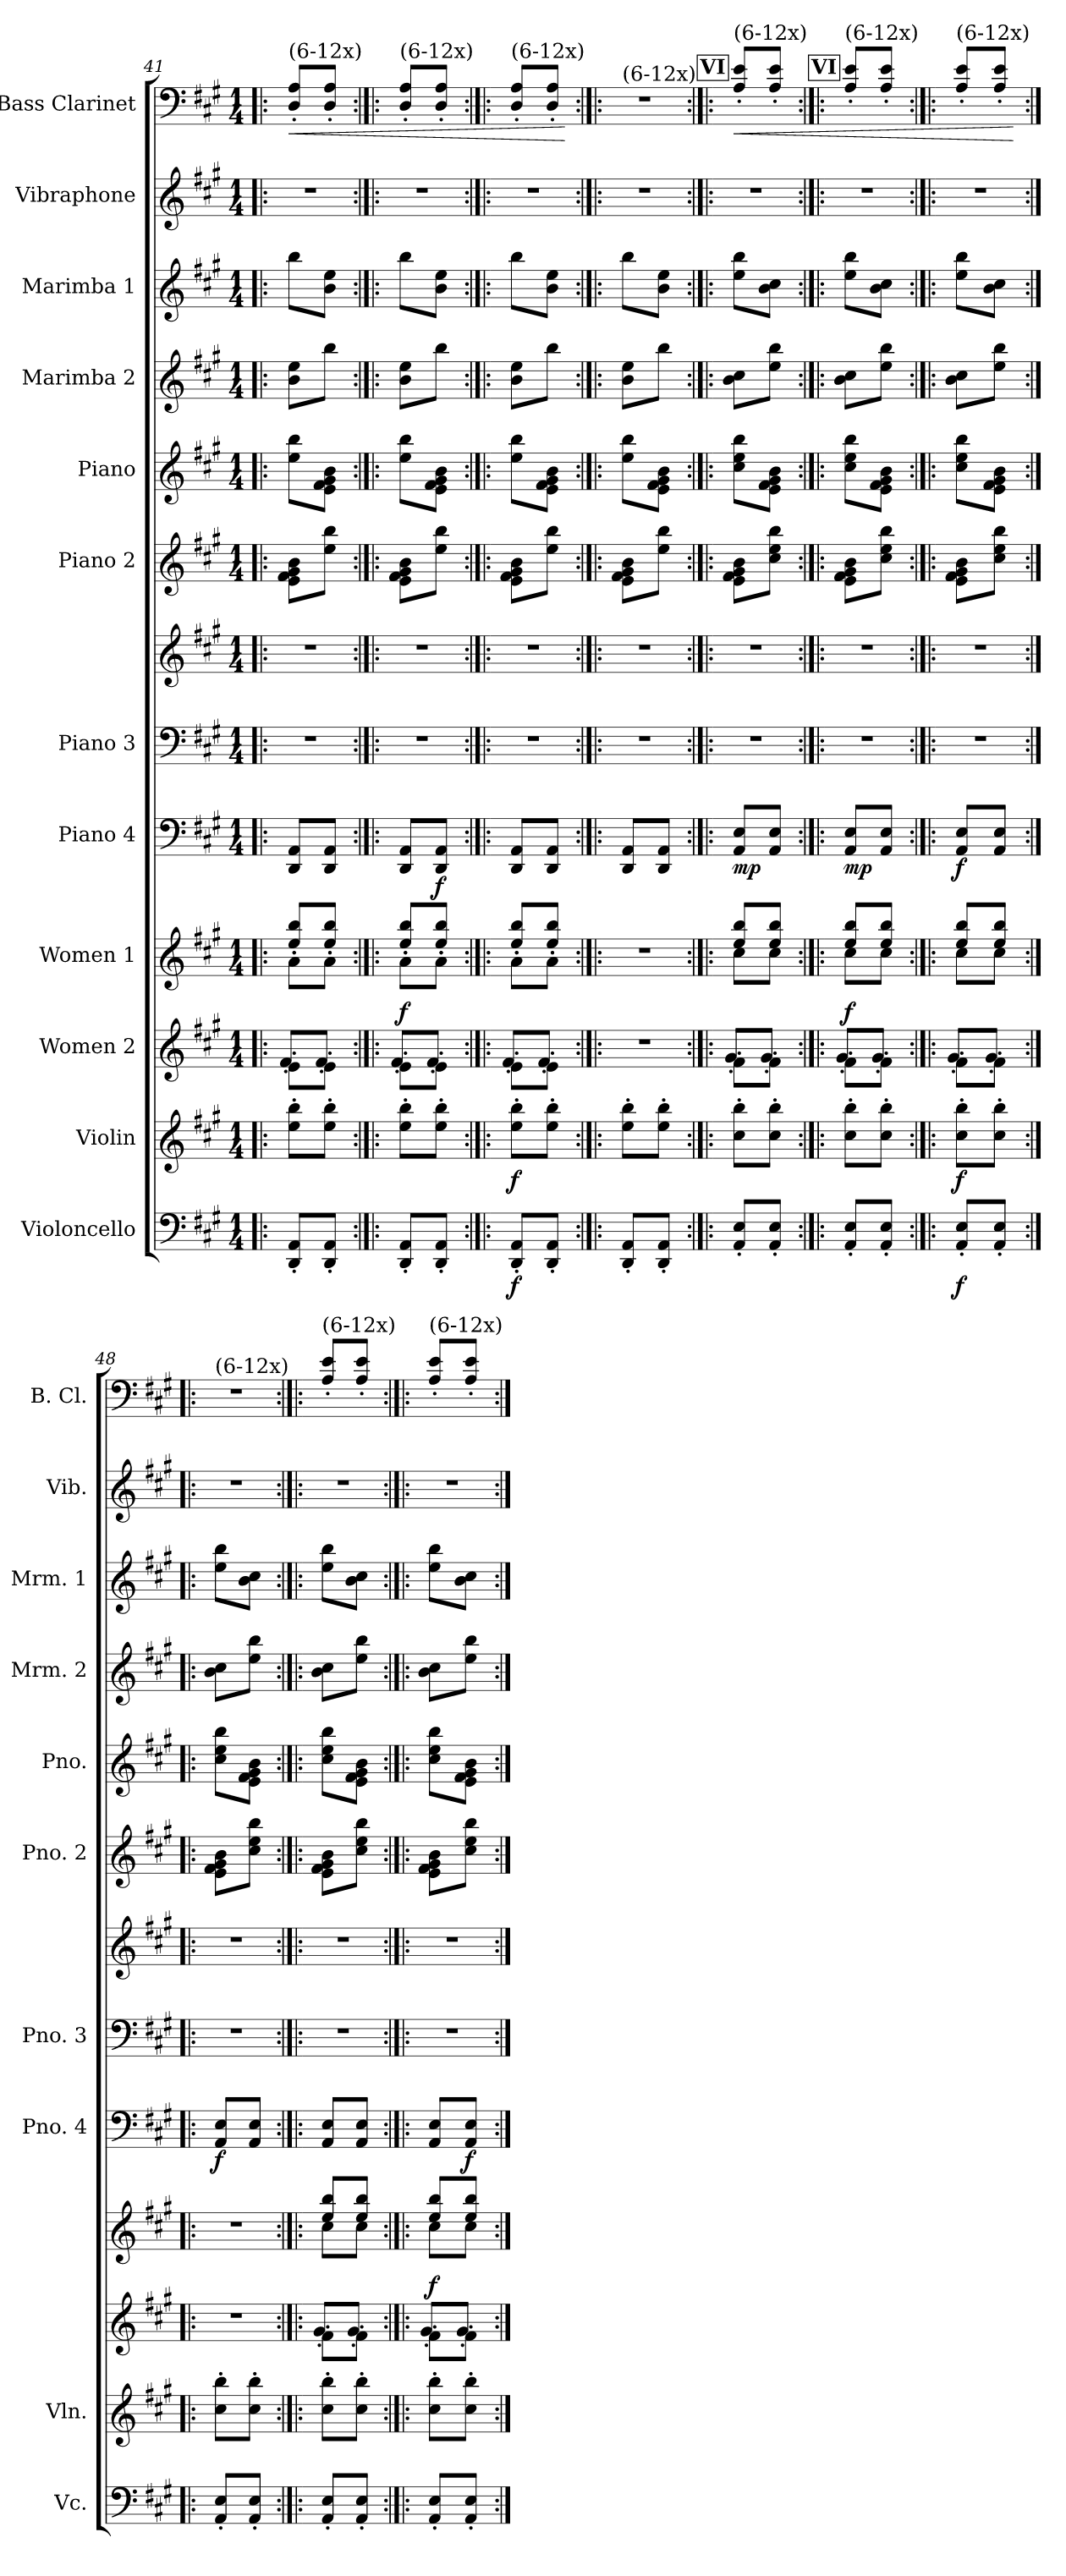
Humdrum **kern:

**kern	**dynam	**kern	**dynam	**kern	**dynam	**kern	**dynam	**kern	**dynam	**kern	**kern	**kern	**kern	**kern	**kern	**kern	**kern	**dynam
*part12	*part12	*part11	*part11	*part10	*part10	*part9	*part9	*part8	*part8	*part7	*part7	*part6	*part5	*part4	*part3	*part2	*part1	*part1
*staff13	*staff13	*staff12	*staff12	*staff11	*staff11	*staff10	*staff10	*staff9	*staff9	*staff8	*staff7	*staff6	*staff5	*staff4	*staff3	*staff2	*staff1	*staff1
*I"Violoncello	*	*I"Violin	*	*I"Women 2	*	*I"Women 1	*	*I"Piano 4	*	*I"Piano 3	*	*I"Piano 2	*I"Piano	*I"Marimba 2	*I"Marimba 1	*I"Vibraphone	*I"Bass Clarinet	*
*I'Vc.	*	*I'Vln.	*	*	*	*	*	*I'Pno. 4	*	*I'Pno. 3	*	*I'Pno. 2	*I'Pno.	*I'Mrm. 2	*I'Mrm. 1	*I'Vib.	*I'B. Cl.	*
*clefF4	*	*clefG2	*	*clefG2	*	*clefG2	*	*clefF4	*	*clefF4	*clefG2	*clefG2	*clefG2	*clefG2	*clefG2	*clefG2	*clefF4	*
*	*	*	*	*	*	*	*	*	*	*	*	*	*	*	*	*	*ITrd8c14	*
*k[f#c#g#]	*	*k[f#c#g#]	*	*k[f#c#g#]	*	*k[f#c#g#]	*	*k[f#c#g#]	*	*k[f#c#g#]	*k[f#c#g#]	*k[f#c#g#]	*k[f#c#g#]	*k[f#c#g#]	*k[f#c#g#]	*k[f#c#g#]	*k[f#c#g#]	*
*M1/4	*	*M1/4	*	*M1/4	*	*M1/4	*	*M1/4	*	*M1/4	*M1/4	*M1/4	*M1/4	*M1/4	*M1/4	*M1/4	*M1/4	*
=41!|:	=41!|:	=41!|:	=41!|:	=41!|:	=41!|:	=41!|:	=41!|:	=41!|:	=41!|:	=41!|:	=41!|:	=41!|:	=41!|:	=41!|:	=41!|:	=41!|:	=41!|:	=41!|:
*	*	*	*	*^	*	*^	*	*	*	*	*	*	*	*	*	*	*	*
!	!	!	!	!	!	!	!	!	!	!	!	!	!	!	!	!	!	!	!LO:TX:a:t=(6-12x)	!
!	!	!	!	!	!	!	!	!	!	!	!	!	!	!	!	!	!	!	!	!LO:HP:b
8DD/' 8AA/'L	.	8ee\' 8bb\'L	.	8e'\L	8f#'/L	.	8a'\L	8ee/' 8bb/'L	.	8DD/ 8AA/L	.	4r	4r	8e\ 8f#\ 8g#\ 8b\L	8ee\ 8bb\L	8b\ 8ee\L	8bb\L	4r	8DD/' 8AA/'L	<
8DD/' 8AA/'J	.	8ee\' 8bb\'J	.	8e'\J	8f#'/J	.	8a'\J	8ee/' 8bb/'J	.	8DD/ 8AA/J	.	.	.	8ee\ 8bb\J	8e\ 8f#\ 8g#\ 8b\J	8bb\J	8b\ 8ee\J	.	8DD/' 8AA/'J	.
=42:|!|:	=42:|!|:	=42:|!|:	=42:|!|:	=42:|!|:	=42:|!|:	=42:|!|:	=42:|!|:	=42:|!|:	=42:|!|:	=42:|!|:	=42:|!|:	=42:|!|:	=42:|!|:	=42:|!|:	=42:|!|:	=42:|!|:	=42:|!|:	=42:|!|:	=42:|!|:	=42:|!|:
!	!	!	!	!	!	!	!	!	!	!	!	!	!	!	!	!	!	!	!LO:TX:a:t=(6-12x)	!
!	!	!	!	!	!	!LO:DY:a	!	!	!	!	!	!	!	!	!	!	!	!	!	!
8DD/' 8AA/'L	.	8ee\' 8bb\'L	.	8e'\L	8f#'/L	f	8a'\L	8ee/' 8bb/'L	.	8DD/ 8AA/L	.	4r	4r	8e\ 8f#\ 8g#\ 8b\L	8ee\ 8bb\L	8b\ 8ee\L	8bb\L	4r	8DD/' 8AA/'L	.
!	!	!	!	!	!	!	!	!	!LO:DY:a	!	!	!	!	!	!	!	!	!	!	!
8DD/' 8AA/'J	.	8ee\' 8bb\'J	.	8e'\J	8f#'/J	.	8a'\J	8ee/' 8bb/'J	f	8DD/ 8AA/J	.	.	.	8ee\ 8bb\J	8e\ 8f#\ 8g#\ 8b\J	8bb\J	8b\ 8ee\J	.	8DD/' 8AA/'J	.
=43:|!|:	=43:|!|:	=43:|!|:	=43:|!|:	=43:|!|:	=43:|!|:	=43:|!|:	=43:|!|:	=43:|!|:	=43:|!|:	=43:|!|:	=43:|!|:	=43:|!|:	=43:|!|:	=43:|!|:	=43:|!|:	=43:|!|:	=43:|!|:	=43:|!|:	=43:|!|:	=43:|!|:
!	!	!	!	!	!	!	!	!	!	!	!	!	!	!	!	!	!	!	!LO:TX:a:t=(6-12x)	!
!	!LO:DY:b	!	!LO:DY:b	!	!	!	!	!	!	!	!	!	!	!	!	!	!	!	!	!
8DD/' 8AA/'L	f	8ee\' 8bb\'L	f	8e'\L	8f#'/L	.	8a'\L	8ee/' 8bb/'L	.	8DD/ 8AA/L	.	4r	4r	8e\ 8f#\ 8g#\ 8b\L	8ee\ 8bb\L	8b\ 8ee\L	8bb\L	4r	8DD/' 8AA/'L	.
8DD/' 8AA/'J	.	8ee\' 8bb\'J	.	8e'\J	8f#'/J	.	8a'\J	8ee/' 8bb/'J	.	8DD/ 8AA/J	.	.	.	8ee\ 8bb\J	8e\ 8f#\ 8g#\ 8b\J	8bb\J	8b\ 8ee\J	.	8DD/' 8AA/'J	.
*	*	*	*	*v	*v	*	*	*	*	*	*	*	*	*	*	*	*	*	*	*
*	*	*	*	*	*	*v	*v	*	*	*	*	*	*	*	*	*	*	*	*
.	.	.	.	.	.	.	.	.	.	.	.	.	.	.	.	.	.	[
=44:|!|:	=44:|!|:	=44:|!|:	=44:|!|:	=44:|!|:	=44:|!|:	=44:|!|:	=44:|!|:	=44:|!|:	=44:|!|:	=44:|!|:	=44:|!|:	=44:|!|:	=44:|!|:	=44:|!|:	=44:|!|:	=44:|!|:	=44:|!|:	=44:|!|:
!	!	!	!	!	!	!	!	!	!	!	!	!	!	!	!	!	!LO:TX:a:t=(6-12x)	!
8DD/' 8AA/'L	.	8ee\' 8bb\'L	.	4r	.	4r	.	8DD/ 8AA/L	.	4r	4r	8e\ 8f#\ 8g#\ 8b\L	8ee\ 8bb\L	8b\ 8ee\L	8bb\L	4r	4r	.
8DD/' 8AA/'J	.	8ee\' 8bb\'J	.	.	.	.	.	8DD/ 8AA/J	.	.	.	8ee\ 8bb\J	8e\ 8f#\ 8g#\ 8b\J	8bb\J	8b\ 8ee\J	.	.	.
!!LO:PB:g=z
!!LO:REH:place=s1:a:B:fs=14:t=VI
=45:|!|:	=45:|!|:	=45:|!|:	=45:|!|:	=45:|!|:	=45:|!|:	=45:|!|:	=45:|!|:	=45:|!|:	=45:|!|:	=45:|!|:	=45:|!|:	=45:|!|:	=45:|!|:	=45:|!|:	=45:|!|:	=45:|!|:	=45:|!|:	=45:|!|:
*	*	*	*	*^	*	*^	*	*	*	*	*	*	*	*	*	*	*	*
!	!	!	!	!	!	!	!	!	!	!	!	!	!	!	!	!	!	!	!LO:TX:a:t=(6-12x)	!
!	!	!	!	!	!	!	!	!	!	!	!LO:DY:b	!	!	!	!	!	!	!	!	!LO:HP:b
8AA/' 8E/'L	.	8cc#\' 8bb\'L	.	8f#'\L	8g#'/L	.	8cc#'\L	8ee/' 8bb/'L	.	8AA/ 8E/L	mp	4r	4r	8e\ 8f#\ 8g#\ 8b\L	8cc#\ 8ee\ 8bb\L	8b\ 8cc#\L	8ee\ 8bb\L	4r	8AA/' 8E/'L	<
8AA/' 8E/'J	.	8cc#\' 8bb\'J	.	8f#'\J	8g#'/J	.	8cc#'\J	8ee/' 8bb/'J	.	8AA/ 8E/J	.	.	.	8cc#\ 8ee\ 8bb\J	8e\ 8f#\ 8g#\ 8b\J	8ee\ 8bb\J	8b\ 8cc#\J	.	8AA/' 8E/'J	.
!!LO:REH:place=s1:a:B:fs=14:t=VI
=46:|!|:	=46:|!|:	=46:|!|:	=46:|!|:	=46:|!|:	=46:|!|:	=46:|!|:	=46:|!|:	=46:|!|:	=46:|!|:	=46:|!|:	=46:|!|:	=46:|!|:	=46:|!|:	=46:|!|:	=46:|!|:	=46:|!|:	=46:|!|:	=46:|!|:	=46:|!|:	=46:|!|:
!	!	!	!	!	!	!	!	!	!	!	!	!	!	!	!	!	!	!	!LO:TX:a:t=(6-12x)	!
!	!	!	!	!	!	!LO:DY:a	!	!	!	!	!LO:DY:b	!	!	!	!	!	!	!	!	!
8AA/' 8E/'L	.	8cc#\' 8bb\'L	.	8f#'\L	8g#'/L	f	8cc#'\L	8ee/' 8bb/'L	.	8AA/ 8E/L	mp	4r	4r	8e\ 8f#\ 8g#\ 8b\L	8cc#\ 8ee\ 8bb\L	8b\ 8cc#\L	8ee\ 8bb\L	4r	8AA/' 8E/'L	.
8AA/' 8E/'J	.	8cc#\' 8bb\'J	.	8f#'\J	8g#'/J	.	8cc#'\J	8ee/' 8bb/'J	.	8AA/ 8E/J	.	.	.	8cc#\ 8ee\ 8bb\J	8e\ 8f#\ 8g#\ 8b\J	8ee\ 8bb\J	8b\ 8cc#\J	.	8AA/' 8E/'J	.
=47:|!|:	=47:|!|:	=47:|!|:	=47:|!|:	=47:|!|:	=47:|!|:	=47:|!|:	=47:|!|:	=47:|!|:	=47:|!|:	=47:|!|:	=47:|!|:	=47:|!|:	=47:|!|:	=47:|!|:	=47:|!|:	=47:|!|:	=47:|!|:	=47:|!|:	=47:|!|:	=47:|!|:
!	!	!	!	!	!	!	!	!	!	!	!	!	!	!	!	!	!	!	!LO:TX:a:t=(6-12x)	!
!	!LO:DY:b	!	!LO:DY:b	!	!	!	!	!	!	!	!LO:DY:b	!	!	!	!	!	!	!	!	!
8AA/' 8E/'L	f	8cc#\' 8bb\'L	f	8f#'\L	8g#'/L	.	8cc#'\L	8ee/' 8bb/'L	.	8AA/ 8E/L	f	4r	4r	8e\ 8f#\ 8g#\ 8b\L	8cc#\ 8ee\ 8bb\L	8b\ 8cc#\L	8ee\ 8bb\L	4r	8AA/' 8E/'L	.
8AA/' 8E/'J	.	8cc#\' 8bb\'J	.	8f#'\J	8g#'/J	.	8cc#'\J	8ee/' 8bb/'J	.	8AA/ 8E/J	.	.	.	8cc#\ 8ee\ 8bb\J	8e\ 8f#\ 8g#\ 8b\J	8ee\ 8bb\J	8b\ 8cc#\J	.	8AA/' 8E/'J	.
*	*	*	*	*v	*v	*	*	*	*	*	*	*	*	*	*	*	*	*	*	*
*	*	*	*	*	*	*v	*v	*	*	*	*	*	*	*	*	*	*	*	*
.	.	.	.	.	.	.	.	.	.	.	.	.	.	.	.	.	.	[
=48:|!|:	=48:|!|:	=48:|!|:	=48:|!|:	=48:|!|:	=48:|!|:	=48:|!|:	=48:|!|:	=48:|!|:	=48:|!|:	=48:|!|:	=48:|!|:	=48:|!|:	=48:|!|:	=48:|!|:	=48:|!|:	=48:|!|:	=48:|!|:	=48:|!|:
!	!	!	!	!	!	!	!	!	!	!	!	!	!	!	!	!	!LO:TX:a:t=(6-12x)	!
!	!	!	!	!	!	!	!	!	!LO:DY:b	!	!	!	!	!	!	!	!	!
8AA/' 8E/'L	.	8cc#\' 8bb\'L	.	4r	.	4r	.	8AA/ 8E/L	f	4r	4r	8e\ 8f#\ 8g#\ 8b\L	8cc#\ 8ee\ 8bb\L	8b\ 8cc#\L	8ee\ 8bb\L	4r	4r	.
8AA/' 8E/'J	.	8cc#\' 8bb\'J	.	.	.	.	.	8AA/ 8E/J	.	.	.	8cc#\ 8ee\ 8bb\J	8e\ 8f#\ 8g#\ 8b\J	8ee\ 8bb\J	8b\ 8cc#\J	.	.	.
=49:|!|:	=49:|!|:	=49:|!|:	=49:|!|:	=49:|!|:	=49:|!|:	=49:|!|:	=49:|!|:	=49:|!|:	=49:|!|:	=49:|!|:	=49:|!|:	=49:|!|:	=49:|!|:	=49:|!|:	=49:|!|:	=49:|!|:	=49:|!|:	=49:|!|:
*	*	*	*	*^	*	*^	*	*	*	*	*	*	*	*	*	*	*	*
!	!	!	!	!	!	!	!	!	!	!	!	!	!	!	!	!	!	!	!LO:TX:a:t=(6-12x)	!
8AA/' 8E/'L	.	8cc#\' 8bb\'L	.	8f#'\L	8g#'/L	.	8cc#'\L	8ee/' 8bb/'L	.	8AA/ 8E/L	.	4r	4r	8e\ 8f#\ 8g#\ 8b\L	8cc#\ 8ee\ 8bb\L	8b\ 8cc#\L	8ee\ 8bb\L	4r	8AA/' 8E/'L	.
8AA/' 8E/'J	.	8cc#\' 8bb\'J	.	8f#'\J	8g#'/J	.	8cc#'\J	8ee/' 8bb/'J	.	8AA/ 8E/J	.	.	.	8cc#\ 8ee\ 8bb\J	8e\ 8f#\ 8g#\ 8b\J	8ee\ 8bb\J	8b\ 8cc#\J	.	8AA/' 8E/'J	.
=50:|!|:	=50:|!|:	=50:|!|:	=50:|!|:	=50:|!|:	=50:|!|:	=50:|!|:	=50:|!|:	=50:|!|:	=50:|!|:	=50:|!|:	=50:|!|:	=50:|!|:	=50:|!|:	=50:|!|:	=50:|!|:	=50:|!|:	=50:|!|:	=50:|!|:	=50:|!|:	=50:|!|:
!	!	!	!	!	!	!	!	!	!	!	!	!	!	!	!	!	!	!	!LO:TX:a:t=(6-12x)	!
!	!	!	!	!	!	!LO:DY:a	!	!	!	!	!	!	!	!	!	!	!	!	!	!
8AA/' 8E/'L	.	8cc#\' 8bb\'L	.	8f#'\L	8g#'/L	f	8cc#'\L	8ee/' 8bb/'L	.	8AA/ 8E/L	.	4r	4r	8e\ 8f#\ 8g#\ 8b\L	8cc#\ 8ee\ 8bb\L	8b\ 8cc#\L	8ee\ 8bb\L	4r	8AA/' 8E/'L	.
!	!	!	!	!	!	!	!	!	!LO:DY:a	!	!	!	!	!	!	!	!	!	!	!
8AA/' 8E/'J	.	8cc#\' 8bb\'J	.	8f#'\J	8g#'/J	.	8cc#'\J	8ee/' 8bb/'J	f	8AA/ 8E/J	.	.	.	8cc#\ 8ee\ 8bb\J	8e\ 8f#\ 8g#\ 8b\J	8ee\ 8bb\J	8b\ 8cc#\J	.	8AA/' 8E/'J	.
*	*	*	*	*v	*v	*	*	*	*	*	*	*	*	*	*	*	*	*	*	*
*	*	*	*	*	*	*v	*v	*	*	*	*	*	*	*	*	*	*	*	*
=:|!	=:|!	=:|!	=:|!	=:|!	=:|!	=:|!	=:|!	=:|!	=:|!	=:|!	=:|!	=:|!	=:|!	=:|!	=:|!	=:|!	=:|!	=:|!
*-	*-	*-	*-	*-	*-	*-	*-	*-	*-	*-	*-	*-	*-	*-	*-	*-	*-	*-
